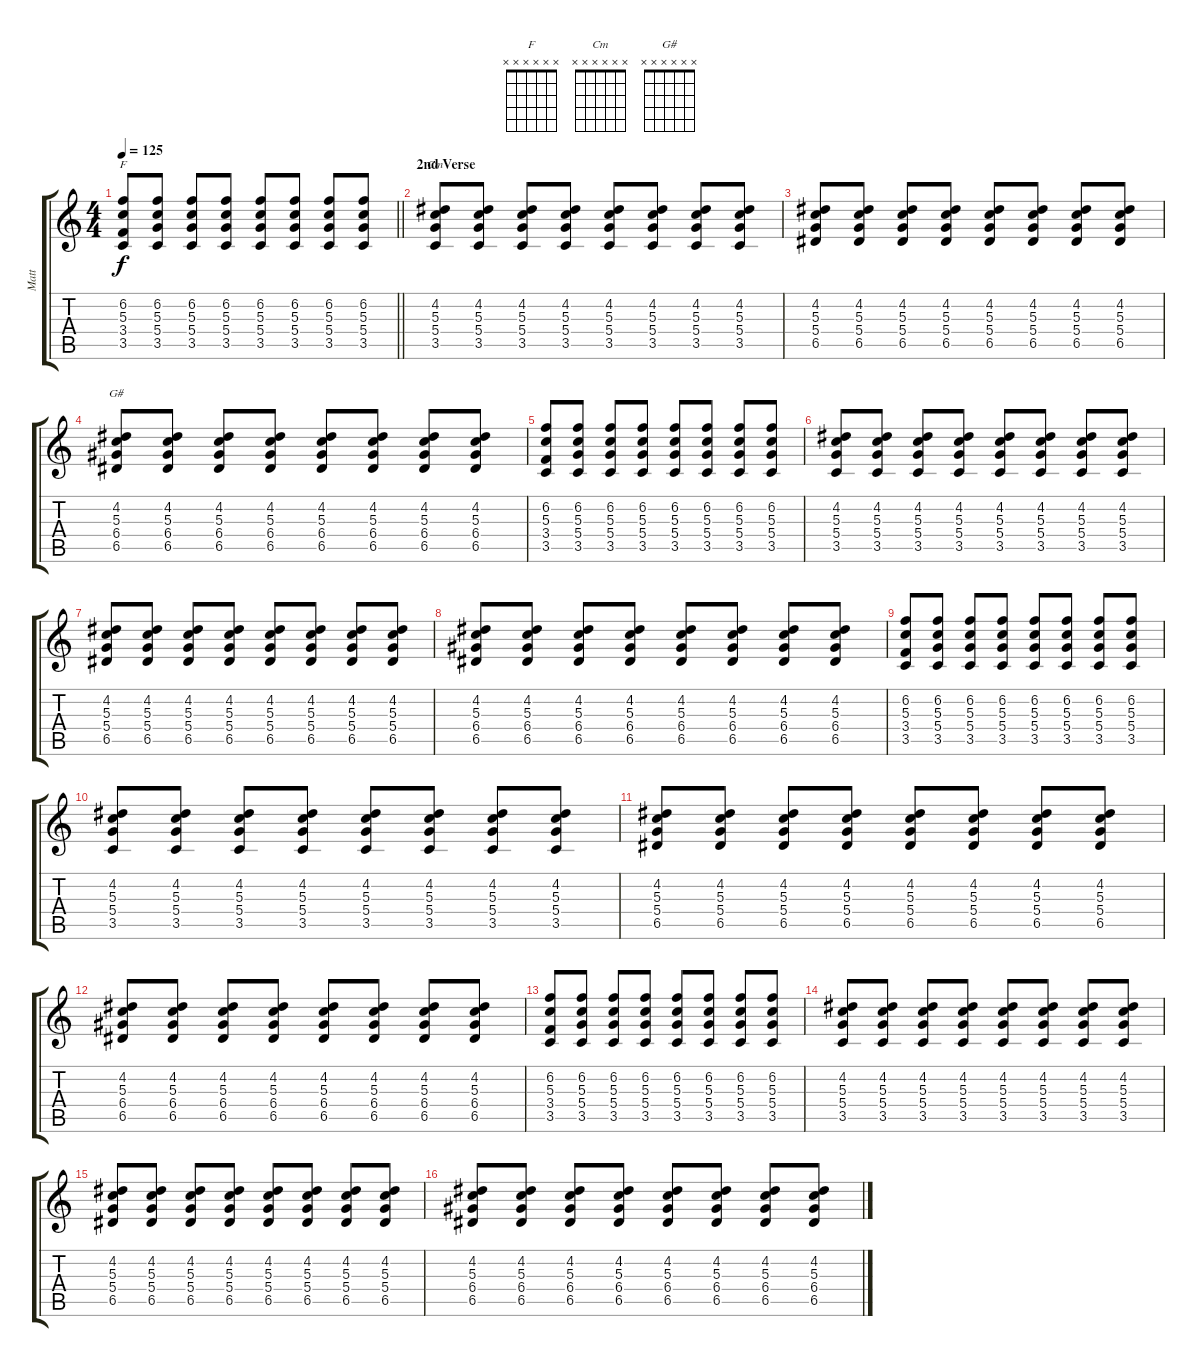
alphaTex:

\track ("Matt" "Matt") {instrument distortionguitar}
\staff {score tabs}
\tuning (E4 B3 G3 D3 A2 C2) {hide}
\chord ("F" x x x x x x)
\chord ("Cm" x x x x x x)
\chord ("G#" x x x x x x)
\ts (4 4)
\tempo 125
\clef g2
\barLineRight lightlight
\ks c
(6.2 5.3 3.4 3.5).8{ch "F" dy f} (6.2 5.3 5.4 3.5).8 (6.2 5.3 5.4 3.5).8 (6.2 5.3 5.4 3.5).8 (6.2 5.3 5.4 3.5).8 (6.2 5.3 5.4 3.5).8 (6.2 5.3 5.4 3.5).8 (6.2 5.3 5.4 3.5).8 |
\section ("" "2nd Verse")
(4.2 5.3 5.4 3.5).8{ch "Cm"} (4.2 5.3 5.4 3.5).8 (4.2 5.3 5.4 3.5).8 (4.2 5.3 5.4 3.5).8 (4.2 5.3 5.4 3.5).8 (4.2 5.3 5.4 3.5).8 (4.2 5.3 5.4 3.5).8 (4.2 5.3 5.4 3.5).8 |
(4.2 5.3 5.4 6.5).8 (4.2 5.3 5.4 6.5).8 (4.2 5.3 5.4 6.5).8 (4.2 5.3 5.4 6.5).8 (4.2 5.3 5.4 6.5).8 (4.2 5.3 5.4 6.5).8 (4.2 5.3 5.4 6.5).8 (4.2 5.3 5.4 6.5).8 |
(4.2 5.3 6.4 6.5).8{ch "G#"} (4.2 5.3 6.4 6.5).8 (4.2 5.3 6.4 6.5).8 (4.2 5.3 6.4 6.5).8 (4.2 5.3 6.4 6.5).8 (4.2 5.3 6.4 6.5).8 (4.2 5.3 6.4 6.5).8 (4.2 5.3 6.4 6.5).8 |
(6.2 5.3 3.4 3.5).8 (6.2 5.3 5.4 3.5).8 (6.2 5.3 5.4 3.5).8 (6.2 5.3 5.4 3.5).8 (6.2 5.3 5.4 3.5).8 (6.2 5.3 5.4 3.5).8 (6.2 5.3 5.4 3.5).8 (6.2 5.3 5.4 3.5).8 |
(4.2 5.3 5.4 3.5).8 (4.2 5.3 5.4 3.5).8 (4.2 5.3 5.4 3.5).8 (4.2 5.3 5.4 3.5).8 (4.2 5.3 5.4 3.5).8 (4.2 5.3 5.4 3.5).8 (4.2 5.3 5.4 3.5).8 (4.2 5.3 5.4 3.5).8 |
(4.2 5.3 5.4 6.5).8 (4.2 5.3 5.4 6.5).8 (4.2 5.3 5.4 6.5).8 (4.2 5.3 5.4 6.5).8 (4.2 5.3 5.4 6.5).8 (4.2 5.3 5.4 6.5).8 (4.2 5.3 5.4 6.5).8 (4.2 5.3 5.4 6.5).8 |
(4.2 5.3 6.4 6.5).8 (4.2 5.3 6.4 6.5).8 (4.2 5.3 6.4 6.5).8 (4.2 5.3 6.4 6.5).8 (4.2 5.3 6.4 6.5).8 (4.2 5.3 6.4 6.5).8 (4.2 5.3 6.4 6.5).8 (4.2 5.3 6.4 6.5).8 |
(6.2 5.3 3.4 3.5).8 (6.2 5.3 5.4 3.5).8 (6.2 5.3 5.4 3.5).8 (6.2 5.3 5.4 3.5).8 (6.2 5.3 5.4 3.5).8 (6.2 5.3 5.4 3.5).8 (6.2 5.3 5.4 3.5).8 (6.2 5.3 5.4 3.5).8 |
(4.2 5.3 5.4 3.5).8 (4.2 5.3 5.4 3.5).8 (4.2 5.3 5.4 3.5).8 (4.2 5.3 5.4 3.5).8 (4.2 5.3 5.4 3.5).8 (4.2 5.3 5.4 3.5).8 (4.2 5.3 5.4 3.5).8 (4.2 5.3 5.4 3.5).8 |
(4.2 5.3 5.4 6.5).8 (4.2 5.3 5.4 6.5).8 (4.2 5.3 5.4 6.5).8 (4.2 5.3 5.4 6.5).8 (4.2 5.3 5.4 6.5).8 (4.2 5.3 5.4 6.5).8 (4.2 5.3 5.4 6.5).8 (4.2 5.3 5.4 6.5).8 |
(4.2 5.3 6.4 6.5).8 (4.2 5.3 6.4 6.5).8 (4.2 5.3 6.4 6.5).8 (4.2 5.3 6.4 6.5).8 (4.2 5.3 6.4 6.5).8 (4.2 5.3 6.4 6.5).8 (4.2 5.3 6.4 6.5).8 (4.2 5.3 6.4 6.5).8 |
(6.2 5.3 3.4 3.5).8 (6.2 5.3 5.4 3.5).8 (6.2 5.3 5.4 3.5).8 (6.2 5.3 5.4 3.5).8 (6.2 5.3 5.4 3.5).8 (6.2 5.3 5.4 3.5).8 (6.2 5.3 5.4 3.5).8 (6.2 5.3 5.4 3.5).8 |
(4.2 5.3 5.4 3.5).8 (4.2 5.3 5.4 3.5).8 (4.2 5.3 5.4 3.5).8 (4.2 5.3 5.4 3.5).8 (4.2 5.3 5.4 3.5).8 (4.2 5.3 5.4 3.5).8 (4.2 5.3 5.4 3.5).8 (4.2 5.3 5.4 3.5).8 |
(4.2 5.3 5.4 6.5).8 (4.2 5.3 5.4 6.5).8 (4.2 5.3 5.4 6.5).8 (4.2 5.3 5.4 6.5).8 (4.2 5.3 5.4 6.5).8 (4.2 5.3 5.4 6.5).8 (4.2 5.3 5.4 6.5).8 (4.2 5.3 5.4 6.5).8 |
(4.2 5.3 6.4 6.5).8 (4.2 5.3 6.4 6.5).8 (4.2 5.3 6.4 6.5).8 (4.2 5.3 6.4 6.5).8 (4.2 5.3 6.4 6.5).8 (4.2 5.3 6.4 6.5).8 (4.2 5.3 6.4 6.5).8 (4.2 5.3 6.4 6.5).8
